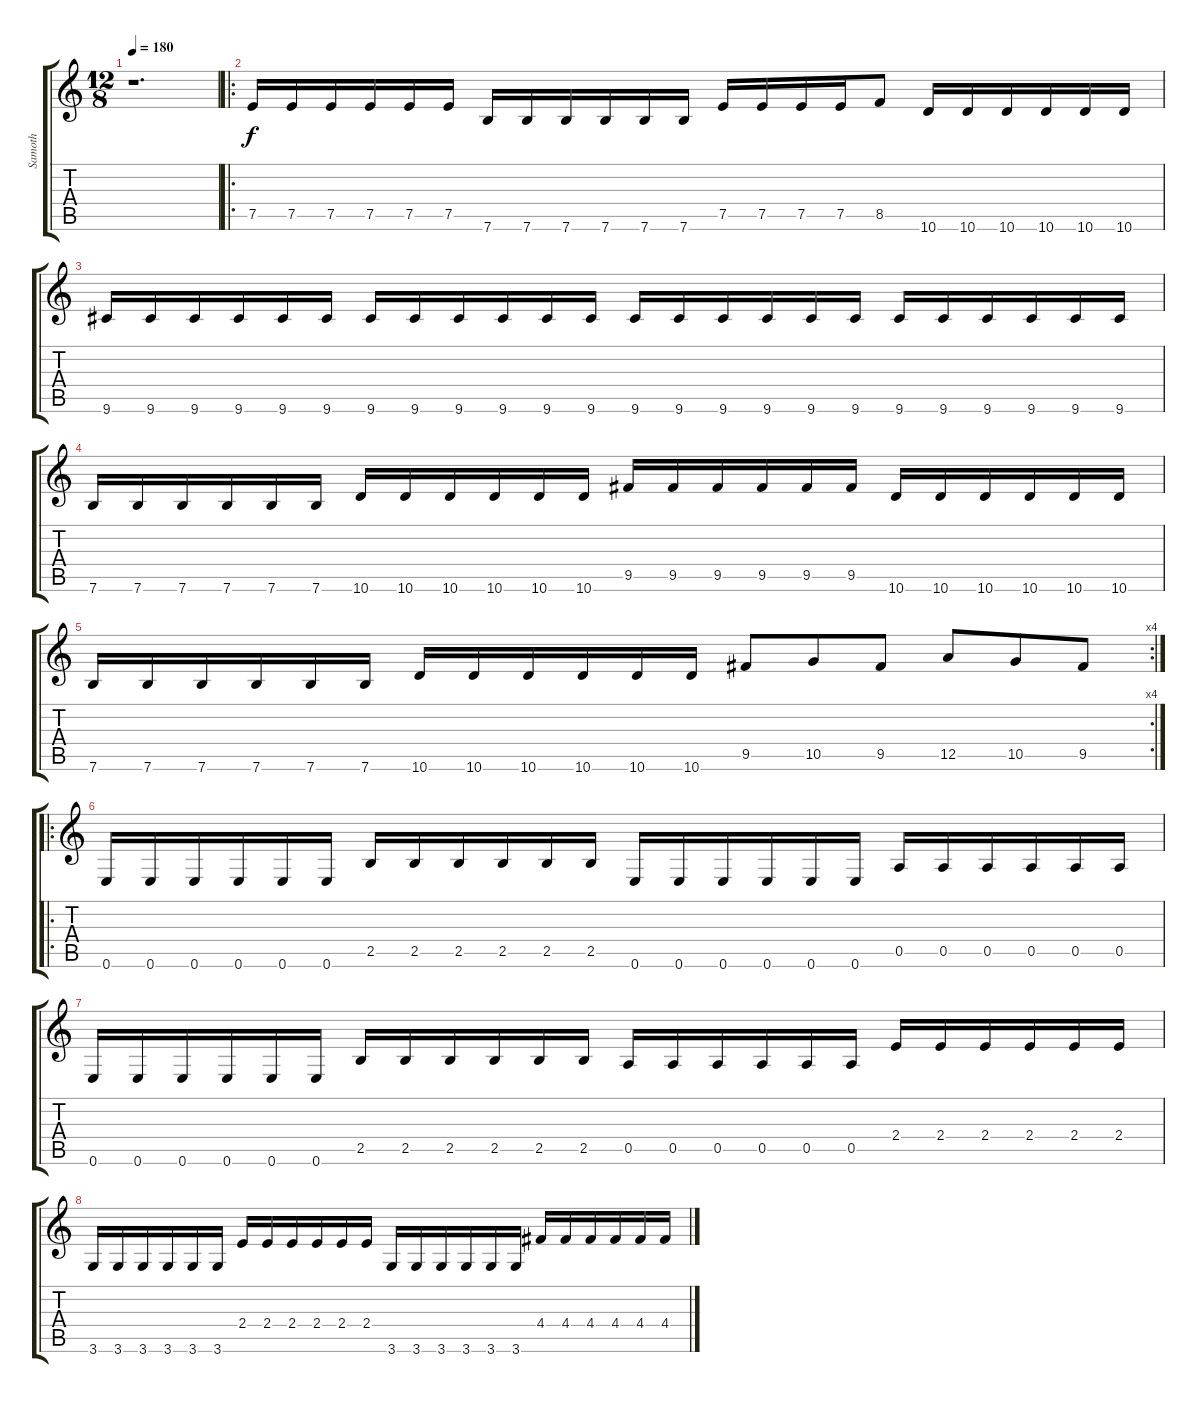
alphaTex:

\track ("Samoth" "Samoth") {instrument overdrivenguitar}
\staff {score tabs}
\tuning (E4 B3 G3 D3 A2 E2) {hide}
\ts (12 8)
\tempo 180
\clef g2
\ks c
r.1{d dy f instrument overdrivenguitar} |
\ro
7.5.16 7.5.16 7.5.16 7.5.16 7.5.16 7.5.16 7.6.16 7.6.16 7.6.16 7.6.16 7.6.16 7.6.16 7.5.16 7.5.16 7.5.16 7.5.16 8.5.8 10.6.16 10.6.16 10.6.16 10.6.16 10.6.16 10.6.16 |
9.6.16 9.6.16 9.6.16 9.6.16 9.6.16 9.6.16 9.6.16 9.6.16 9.6.16 9.6.16 9.6.16 9.6.16 9.6.16 9.6.16 9.6.16 9.6.16 9.6.16 9.6.16 9.6.16 9.6.16 9.6.16 9.6.16 9.6.16 9.6.16 |
7.6.16 7.6.16 7.6.16 7.6.16 7.6.16 7.6.16 10.6.16 10.6.16 10.6.16 10.6.16 10.6.16 10.6.16 9.5.16 9.5.16 9.5.16 9.5.16 9.5.16 9.5.16 10.6.16 10.6.16 10.6.16 10.6.16 10.6.16 10.6.16 |
\rc 4
7.6.16 7.6.16 7.6.16 7.6.16 7.6.16 7.6.16 10.6.16 10.6.16 10.6.16 10.6.16 10.6.16 10.6.16 9.5.8 10.5.8 9.5.8 12.5.8 10.5.8 9.5.8 |
\ro
0.6.16 0.6.16 0.6.16 0.6.16 0.6.16 0.6.16 2.5.16 2.5.16 2.5.16 2.5.16 2.5.16 2.5.16 0.6.16 0.6.16 0.6.16 0.6.16 0.6.16 0.6.16 0.5.16 0.5.16 0.5.16 0.5.16 0.5.16 0.5.16 |
0.6.16 0.6.16 0.6.16 0.6.16 0.6.16 0.6.16 2.5.16 2.5.16 2.5.16 2.5.16 2.5.16 2.5.16 0.5.16 0.5.16 0.5.16 0.5.16 0.5.16 0.5.16 2.4.16 2.4.16 2.4.16 2.4.16 2.4.16 2.4.16 |
3.6.16 3.6.16 3.6.16 3.6.16 3.6.16 3.6.16 2.4.16 2.4.16 2.4.16 2.4.16 2.4.16 2.4.16 3.6.16 3.6.16 3.6.16 3.6.16 3.6.16 3.6.16 4.4.16 4.4.16 4.4.16 4.4.16 4.4.16 4.4.16
